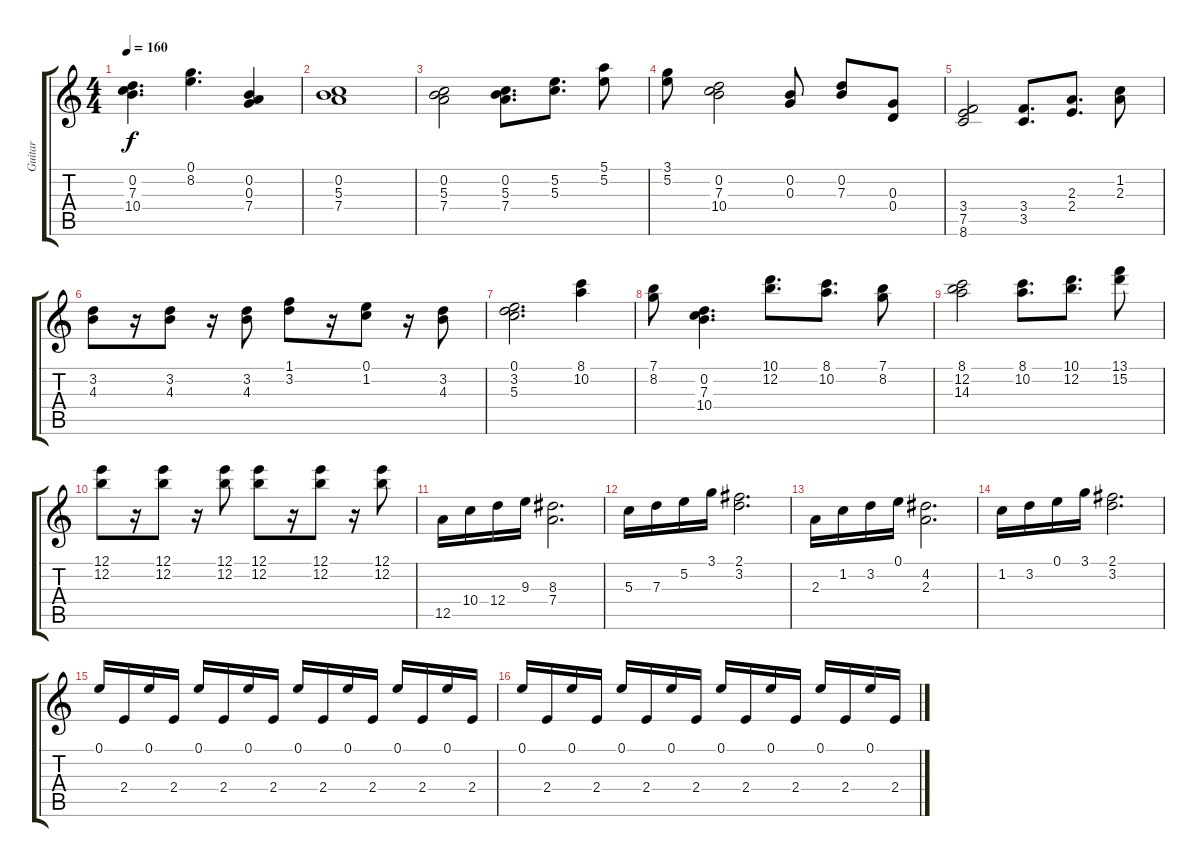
\track ("Guitar " "Guitar ") {instrument overdrivenguitar}
\staff {score tabs}
\tuning (E4 B3 G3 D3 A2 E2) {hide}
\ts (4 4)
\tempo 160
\clef g2
\ks c
(0.2 7.3 10.4).4{d dy f} (0.1 8.2).4{d} (0.2 0.3 7.4).4 |
(0.2 5.3 7.4).1 |
(0.2 5.3 7.4).2 (0.2 5.3 7.4).8{d} (5.2 5.3).8{d} (5.1 5.2).8 |
(3.1 5.2).8 (0.2 7.3 10.4).2 (0.2 0.3).8 (0.2 7.3).8 (0.3 0.4).8 |
(3.4 7.5 8.6).2 (3.4 3.5).8{d} (2.3 2.4).8{d} (1.2 2.3).8 |
(3.2 4.3).8 r.16 (3.2 4.3).8 r.16 (3.2 4.3).8 (1.1 3.2).8 r.16 (0.1 1.2).8 r.16 (3.2 4.3).8 |
(0.1 3.2 5.3).2{d} (8.1 10.2).4 |
(7.1 8.2).8 (0.2 7.3 10.4).4{d} (10.1 12.2).8{d} (8.1 10.2).8{d} (7.1 8.2).8 |
(8.1 12.2 14.3).2 (8.1 10.2).8{d} (10.1 12.2).8{d} (13.1 15.2).8 |
(12.1 12.2).8 r.16 (12.1 12.2).8 r.16 (12.1 12.2).8 (12.1 12.2).8 r.16 (12.1 12.2).8 r.16 (12.1 12.2).8 |
12.5.16{volume 12 balance 4 instrument overdrivenguitar} 10.4.16 12.4.16 9.3.16 (8.3 7.4).2{d} |
5.3.16 7.3.16 5.2.16 3.1.16 (2.1 3.2).2{d} |
2.3.16 1.2.16 3.2.16 0.1.16 (4.2 2.3).2{d} |
1.2.16 3.2.16 0.1.16 3.1.16 (2.1 3.2).2{d} |
0.1.16{volume 10} 2.4.16 0.1.16 2.4.16 0.1.16 2.4.16 0.1.16 2.4.16 0.1.16{volume 12} 2.4.16 0.1.16 2.4.16 0.1.16 2.4.16 0.1.16 2.4.16 |
0.1.16{volume 16} 2.4.16 0.1.16 2.4.16 0.1.16 2.4.16 0.1.16 2.4.16 0.1.16{volume 12} 2.4.16 0.1.16{volume 10} 2.4.16 0.1.16{volume 9} 2.4.16 0.1.16 2.4.16
